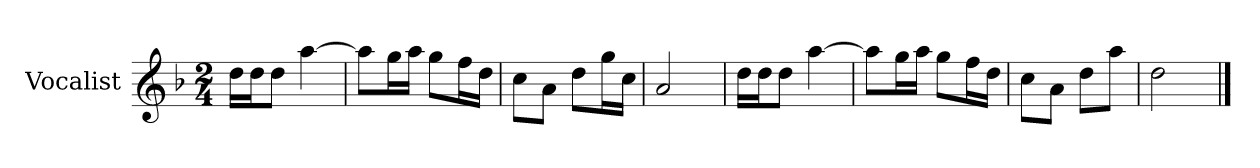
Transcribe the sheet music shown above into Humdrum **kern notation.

**kern
*part1
*staff1
*I"Vocalist
*k[b-]
*F:
*M2/4
=
16ddLL
16ddJ
8ddJ
[4aa
=1
8aaL]
16ggL
16aaJJ
8ggL
16ffL
16ddJJ
=2
8ccL
8aJ
8ddL
16ggL
16ccJJ
=3
2a
=4
16ddLL
16ddJ
8ddJ
[4aa
=5
8aaL]
16ggL
16aaJJ
8ggL
16ffL
16ddJJ
=6
8ccL
8aJ
8ddL
8aaJ
=7
2dd
==
*-
